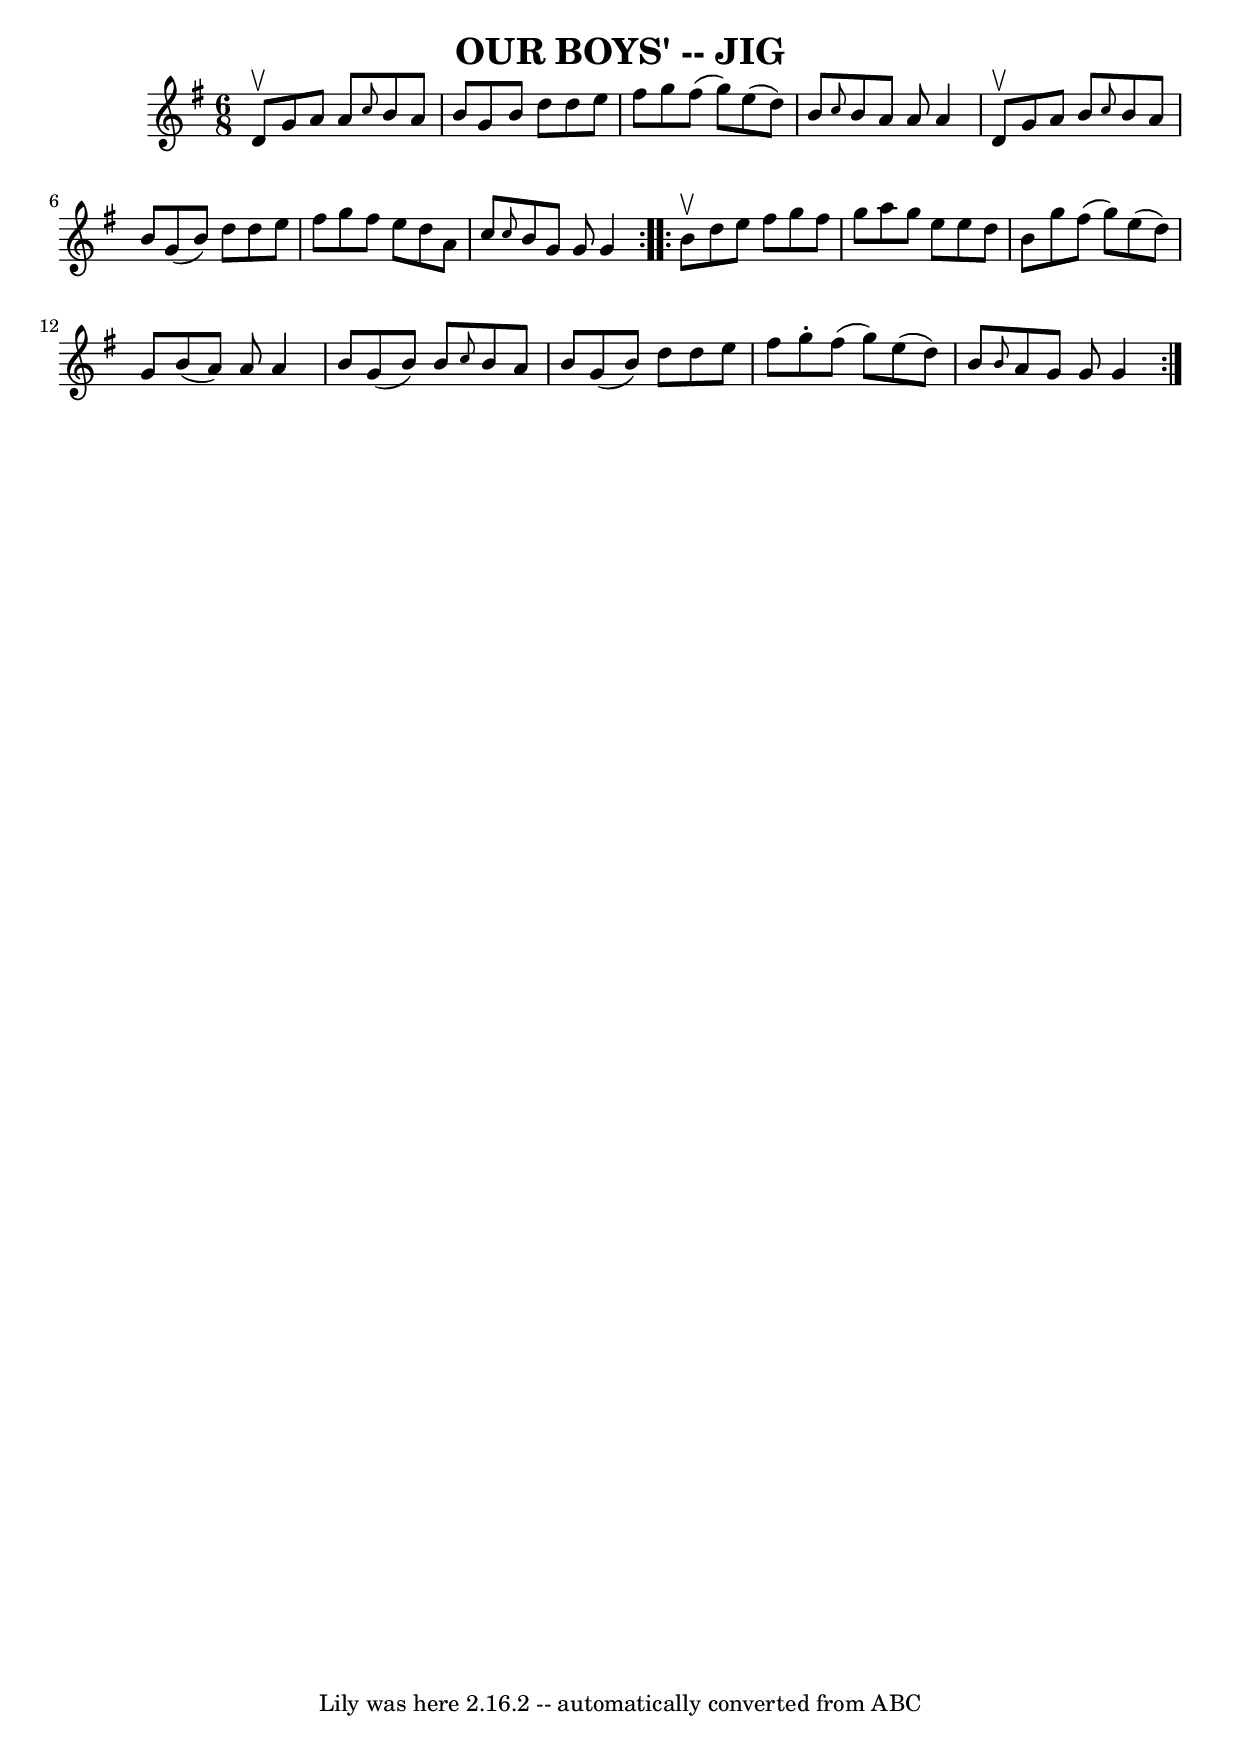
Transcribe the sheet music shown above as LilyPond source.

\version "2.16.2"
\include "Mammoth.ily"
\header {
  %% book = "Ryan's Mammoth Collection of Fiddle Tunes"
  crossRefNumber = "1"
  footnotes = ""
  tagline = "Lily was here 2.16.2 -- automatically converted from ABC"
  title = "OUR BOYS' -- JIG"

}
voicedefault =  {



  \repeat volta 2 {

    \time 6/8 
    \key g \major     d'8^\upbow        |
    g'8 a'8 a'8  
    \grace { c''8   	   } b'8 a'8 b'8     |
    g'8 b'8 d''8         d''8 e''8 fis''8     |
    g''8 fis''8 (g''8) e''8 (     d''8) b'8     |
    \grace { c''8  
	   } b'8 a'8 a'8 a'4         d'8^\upbow   |  |
    g'8 a'8 b'8  \grace { c''8  
			}        b'8 a'8 b'8     |
    g'8 (b'8) d''8 d''8 e''8         fis''8     |
    g''8 fis''8 e''8 d''8 a'8 c''8    |
    
    \grace { c''8  
	   } b'8 g'8 g'8 g'4    
  }     
  \repeat volta 2 {     b'8^\upbow        |
    d''8 e''8 fis''8 g''8 fis''8 g''8     |
    a''8 g''8 e''8 e''8 d''8 b'8    |
    g''8         fis''8 (g''8) e''8 (d''8) g'8     |
    b'8 (a'8)        a'8 a'4 b'8    |  |
    g'8 (b'8) b'8  \grace {    
      c''8       } b'8 a'8 b'8     |
    g'8 (b'8) d''8 d''8         e''8 fis''8     |
    g''8-. fis''8 (g''8) e''8 (d''8)       b'8     |
    \grace { b'8  
	   } a'8 g'8 g'8 g'4    
  }   

}

\score{
  <<

    \context Staff="default"
    {
      \voicedefault 
      
    }

  >>
  \layout {
    
  }
  \midi {
  }

}
